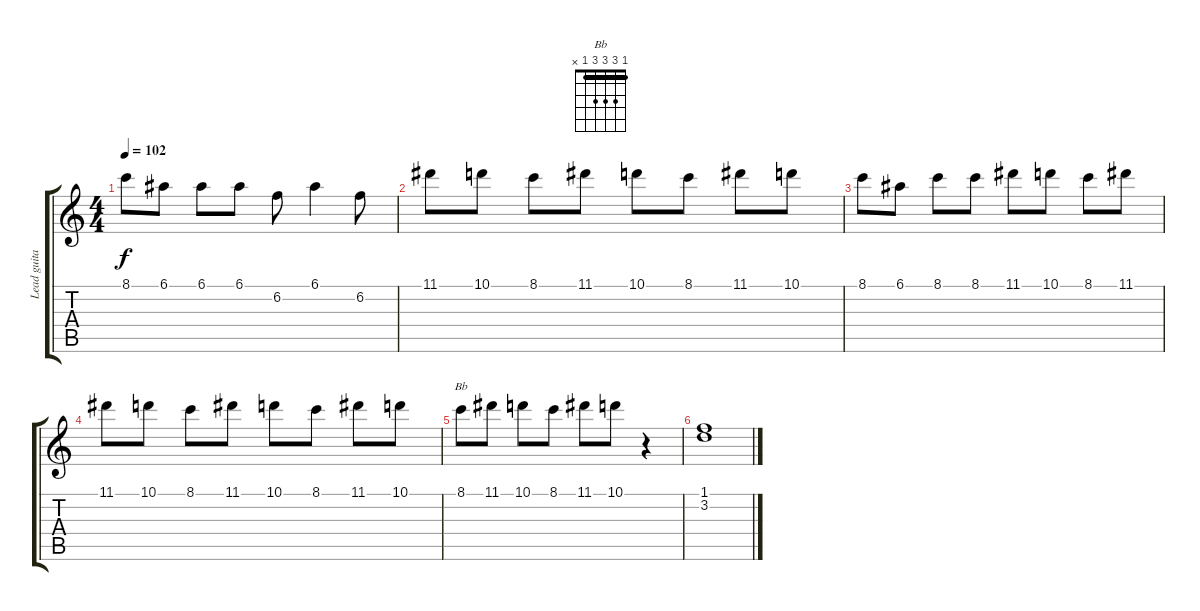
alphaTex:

\track ("Lead guitar" "Lead guita") {instrument overdrivenguitar}
\staff {score tabs}
\tuning (E4 B3 G3 D3 A2 E2) {hide}
\chord ("Bb" 1 3 3 3 1 x) {barre 1}
\ts (4 4)
\tempo 102
\clef g2
\ks c
8.1.8{dy f} 6.1.8 6.1.8 6.1.8 6.2.8 6.1.4 6.2.8 |
11.1.8 10.1.8 8.1.8 11.1.8 10.1.8 8.1.8 11.1.8 10.1.8 |
8.1.8 6.1.8 8.1.8 8.1.8 11.1.8 10.1.8 8.1.8 11.1.8 |
11.1.8 10.1.8 8.1.8 11.1.8 10.1.8 8.1.8 11.1.8 10.1.8 |
8.1.8{ch "Bb"} 11.1.8 10.1.8 8.1.8 11.1.8 10.1.8 r.4 |
(1.1 3.2).1
